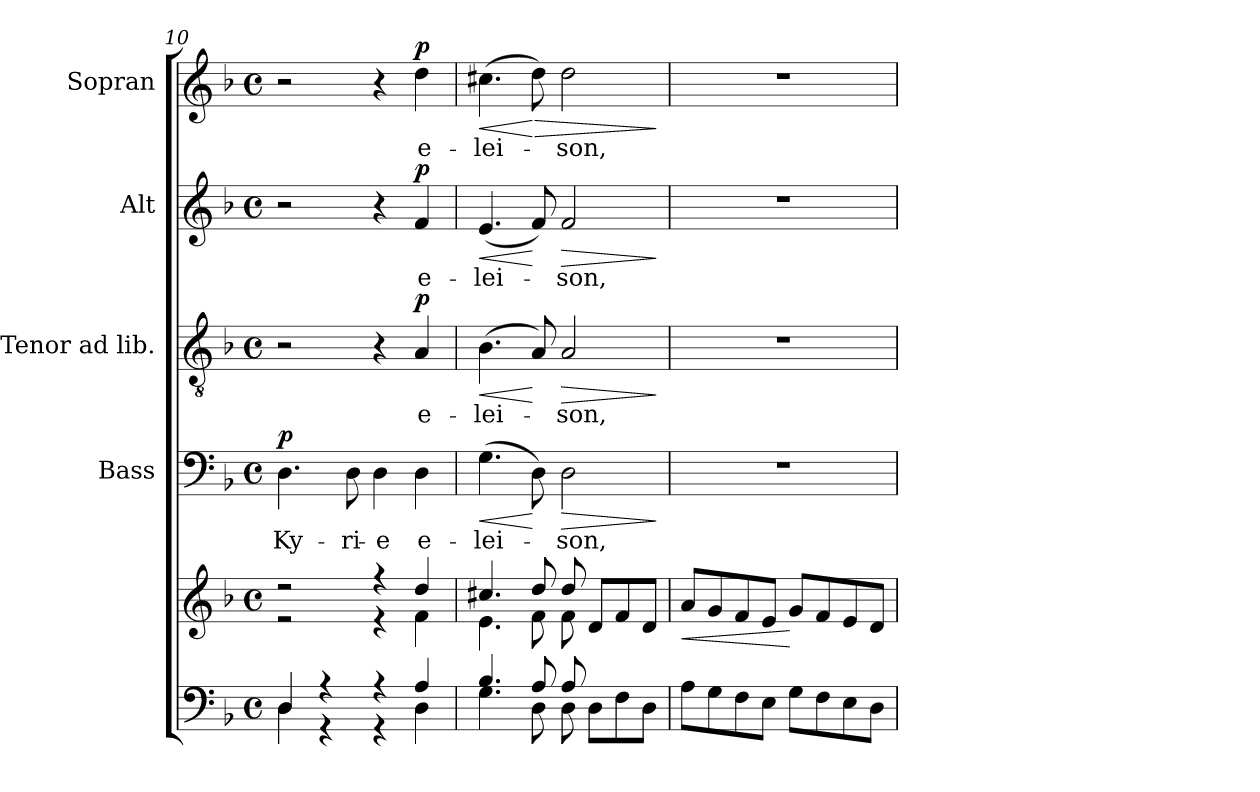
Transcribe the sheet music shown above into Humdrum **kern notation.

**kern	**kern	**dynam	**kern	**text	**dynam	**kern	**text	**dynam	**kern	**text	**dynam	**kern	**text	**dynam
*part5	*part5	*part5	*part4	*part4	*part4	*part3	*part3	*part3	*part2	*part2	*part2	*part1	*part1	*part1
*staff6	*staff5	*staff5/6	*staff4	*staff4	*staff4	*staff3	*staff3	*staff3	*staff2	*staff2	*staff2	*staff1	*staff1	*staff1
*	*	*	*I"Bass	*	*	*I"Tenor ad lib.	*	*	*I"Alt	*	*	*I"Sopran	*	*
*	*	*	*I'B.	*	*	*I'T.	*	*	*I'A.	*	*	*I'S.	*	*
*clefF4	*clefG2	*	*clefF4	*	*	*clefGv2	*	*	*clefG2	*	*	*clefG2	*	*
*k[b-]	*k[b-]	*	*k[b-]	*	*	*k[b-]	*	*	*k[b-]	*	*	*k[b-]	*	*
*F:	*F:	*	*F:	*	*	*F:	*	*	*F:	*	*	*F:	*	*
*M4/4	*M4/4	*	*M4/4	*	*	*M4/4	*	*	*M4/4	*	*	*M4/4	*	*
*met(c)	*met(c)	*	*met(c)	*	*	*met(c)	*	*	*met(c)	*	*	*met(c)	*	*
=10	=10	=10	=10	=10	=10	=10	=10	=10	=10	=10	=10	=10	=10	=10
*^	*^	*	*	*	*	*	*	*	*	*	*	*	*	*
!	!	!	!	!	!	!LO:LY:b	!LO:DY:a	!	!	!	!	!	!	!	!	!
4D/	4D\	2r	2r	.	4.D\	Ky-	p	2r	.	.	2r	.	.	2r	.	.
4r	4r	.	.	.	.	.	.	.	.	.	.	.	.	.	.	.
!	!	!	!	!	!	!LO:LY:b	!	!	!	!	!	!	!	!	!	!
.	.	.	.	.	8D\	-ri-	.	.	.	.	.	.	.	.	.	.
!	!	!	!	!	!	!LO:LY:b	!	!	!	!	!	!	!	!	!	!
4r	4r	4r	4r	.	4D\	-e	.	4r	.	.	4r	.	.	4r	.	.
!	!	!	!	!	!	!LO:LY:b	!	!	!LO:LY:b	!LO:DY:a	!	!LO:LY:b	!LO:DY:a	!	!LO:LY:b	!LO:DY:a
4A/	4D\	4dd/	4f\	.	4D\	e-	.	4A/	e-	p	4f/	e-	p	4dd\	e-	p
=11	=11	=11	=11	=11	=11	=11	=11	=11	=11	=11	=11	=11	=11	=11	=11	=11
!	!	!	!	!	!	!LO:LY:b	!LO:HP:b	!	!LO:LY:b	!LO:HP:b	!	!LO:LY:b	!LO:HP:b	!	!LO:LY:b	!LO:HP:b
4.B-/	4.G\	4.cc#X/	4.e\	.	(>4.G\	-lei-	<	(>4.B-\	-lei-	<	(<4.e/	-lei-	<	(>4.cc#X\	-lei-	<
!	!	!	!	!	!	!	!	!	!	!	!	!	!	!	!	!LO:HP:n=1:b
8A/	8D\	8dd/	8f\	.	8D\)	.	[	8A/)	.	[	8f/)	.	[	8dd\)	.	[ >
!	!	!	!	!	!	!LO:LY:b	!LO:HP:b	!	!LO:LY:b	!LO:HP:b	!	!LO:LY:b	!LO:HP:b	!	!LO:LY:b	!
8A/	8D\	8dd/	8f\	.	2D\	-son,	>	2A/	-son,	>	2f/	-son,	>	2dd\	-son,	.
4.ryy	8D\L	8d/L	4.ryy	.	.	.	.	.	.	.	.	.	.	.	.	.
.	8F\	8f/	.	.	.	.	.	.	.	.	.	.	.	.	.	.
.	8D\J	8d/J	.	.	.	.	.	.	.	.	.	.	.	.	.	.
*v	*v	*	*	*	*	*	*	*	*	*	*	*	*	*	*	*
*	*v	*v	*	*	*	*	*	*	*	*	*	*	*	*	*
.	.	.	.	.	]	.	.	]	.	.	]	.	.	]
!!LO:PB:g=z
=12	=12	=12	=12	=12	=12	=12	=12	=12	=12	=12	=12	=12	=12	=12
!	!	!LO:HP:b	!	!	!	!	!	!	!	!	!	!	!	!
8A\L	8a/L	<	1r	.	.	1r	.	.	1r	.	.	1r	.	.
8G\	8g/	.	.	.	.	.	.	.	.	.	.	.	.	.
8F\	8f/	.	.	.	.	.	.	.	.	.	.	.	.	.
8E\J	8e/J	.	.	.	.	.	.	.	.	.	.	.	.	.
8G\L	8g/L	[	.	.	.	.	.	.	.	.	.	.	.	.
8F\	8f/	.	.	.	.	.	.	.	.	.	.	.	.	.
8E\	8e/	.	.	.	.	.	.	.	.	.	.	.	.	.
8D\J	8d/J	.	.	.	.	.	.	.	.	.	.	.	.	.
=	=	=	=	=	=	=	=	=	=	=	=	=	=	=
*-	*-	*-	*-	*-	*-	*-	*-	*-	*-	*-	*-	*-	*-	*-
